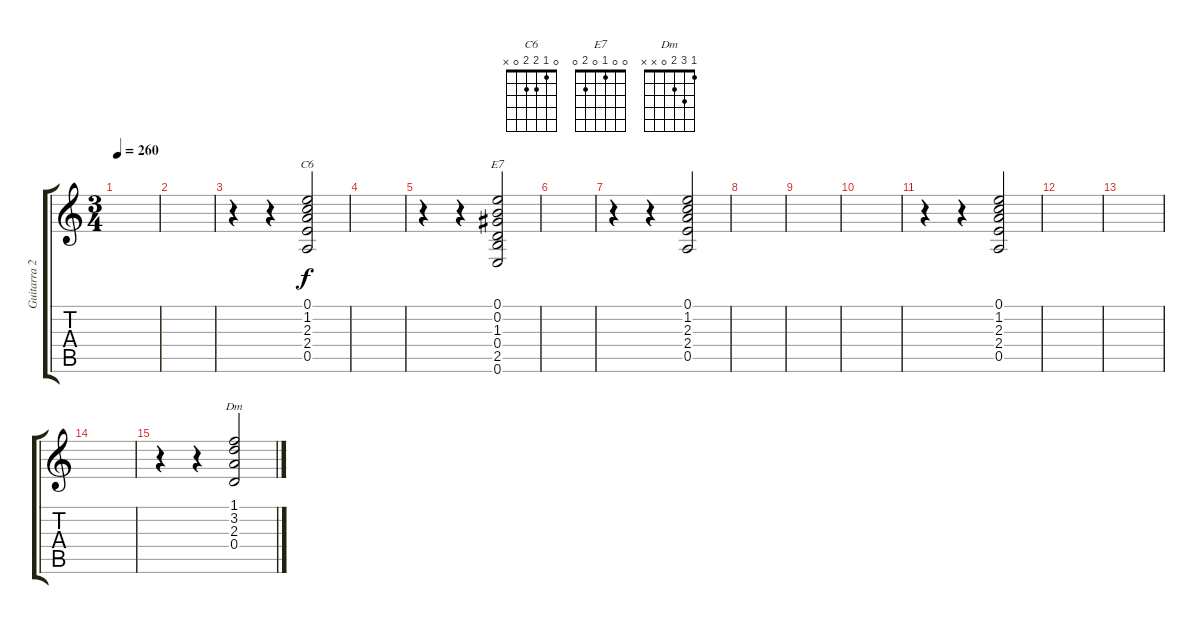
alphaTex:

\track ("Guitarra 2" "Guitarra 2") {instrument electricguitarclean}
\staff {score tabs}
\tuning (E4 B3 G3 D3 A2 E2) {hide}
\chord ("C6" 0 1 2 2 0 x)
\chord ("E7" 0 0 1 0 2 0)
\chord ("Dm" 1 3 2 0 x x)
\ts (3 4)
\tempo 260
\clef g2
\ks c
|
|
r.4 r.4 (0.1 1.2 2.3 2.4 0.5).2{ch "C6"} |
|
r.4 r.4 (0.1 0.2 1.3 0.4 2.5 0.6).2{ch "E7"} |
|
r.4 r.4 (0.1 1.2 2.3 2.4 0.5).2 |
|
|
|
r.4 r.4 (0.1 1.2 2.3 2.4 0.5).2 |
|
|
|
r.4 r.4 (1.1 3.2 2.3 0.4).2{ch "Dm"}
